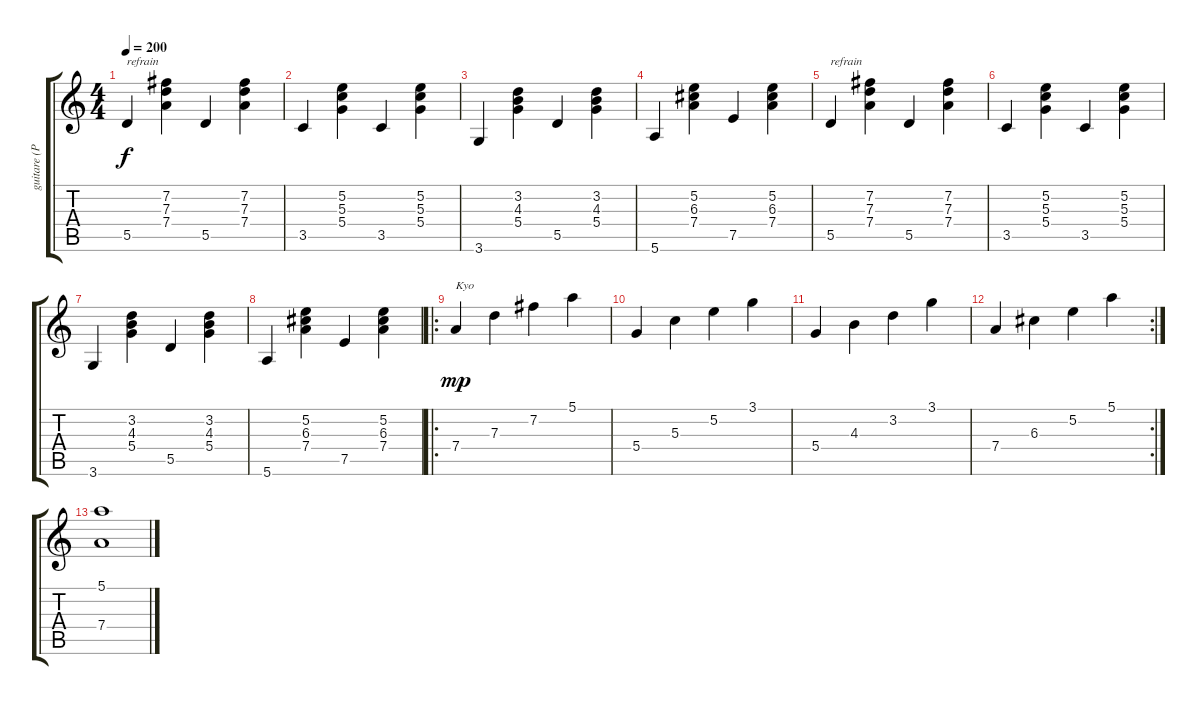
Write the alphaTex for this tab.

\track ("guitare (P)" "guitare (P") {instrument acousticguitarnylon}
\staff {score tabs}
\tuning (E4 B3 G3 D3 A2 E2) {hide}
\ts (4 4)
\tempo 200
\clef g2
\ks c
5.5.4{txt "refrain" dy f} (7.2 7.3 7.4).4 5.5.4 (7.2 7.3 7.4).4 |
3.5.4 (5.2 5.3 5.4).4 3.5.4 (5.2 5.3 5.4).4 |
3.6.4 (3.2 4.3 5.4).4 5.5.4 (3.2 4.3 5.4).4 |
5.6.4 (5.2 6.3 7.4).4 7.5.4 (5.2 6.3 7.4).4 |
5.5.4{txt "refrain"} (7.2 7.3 7.4).4 5.5.4 (7.2 7.3 7.4).4 |
3.5.4 (5.2 5.3 5.4).4 3.5.4 (5.2 5.3 5.4).4 |
3.6.4 (3.2 4.3 5.4).4 5.5.4 (3.2 4.3 5.4).4 |
5.6.4 (5.2 6.3 7.4).4 7.5.4 (5.2 6.3 7.4).4 |
\ro
7.4.4{txt "Kyo" dy mp} 7.3.4 7.2.4 5.1.4 |
5.4.4 5.3.4 5.2.4 3.1.4 |
5.4.4 4.3.4 3.2.4 3.1.4 |
\rc 2
7.4.4 6.3.4 5.2.4 5.1.4 |
(5.1 7.4).1
